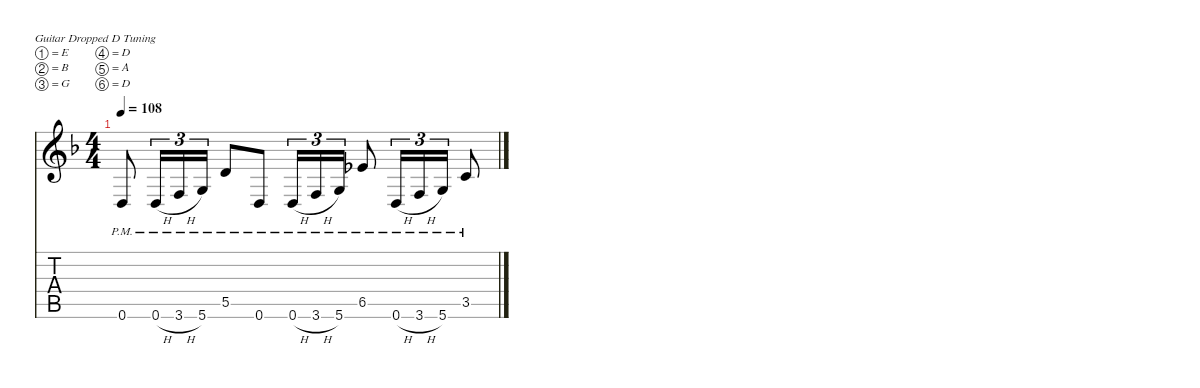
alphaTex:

\defaultSystemsLayout 4
\hideDynamics
\bracketExtendMode nobrackets
\singleTrackTrackNamePolicy hidden
\multiTrackTrackNamePolicy hidden
\firstSystemTrackNameMode fullname
\firstSystemTrackNameOrientation horizontal
\otherSystemsTrackNameOrientation horizontal
\track ("Adam Jones" "od.guit.") {defaultSystemsLayout 4 mute instrument overdrivenguitar}
\staff {score tabs}
\tuning (E4 B3 G3 D3 A2 D2)
\ts (4 4)
\tempo 108
\clef g2
\ks dminor
0.6{pm acc forcenatural}.8{dy f beam Up} 0.6{h pm acc forcenatural}.16{tu (3 2) beam Up} 3.6{h pm acc forcenatural}.16{tu (3 2) beam Up} 5.6{pm acc forcenatural}.16{tu (3 2) beam Up} 5.5{pm acc forcenatural}.8{beam Up} 0.6{pm acc forcenatural}.8{beam Up} 0.6{h pm acc forcenatural}.16{tu (3 2) beam Up} 3.6{h pm acc forcenatural}.16{tu (3 2) beam Up} 5.6{pm acc forcenatural}.16{tu (3 2) beam Up} 6.5{pm acc b}.8{beam Up} 0.6{h pm acc forcenatural}.16{tu (3 2) beam Up} 3.6{h pm acc forcenatural}.16{tu (3 2) beam Up} 5.6{pm acc forcenatural}.16{tu (3 2) beam Up} 3.5{pm acc forcenatural}.8{beam Up}
